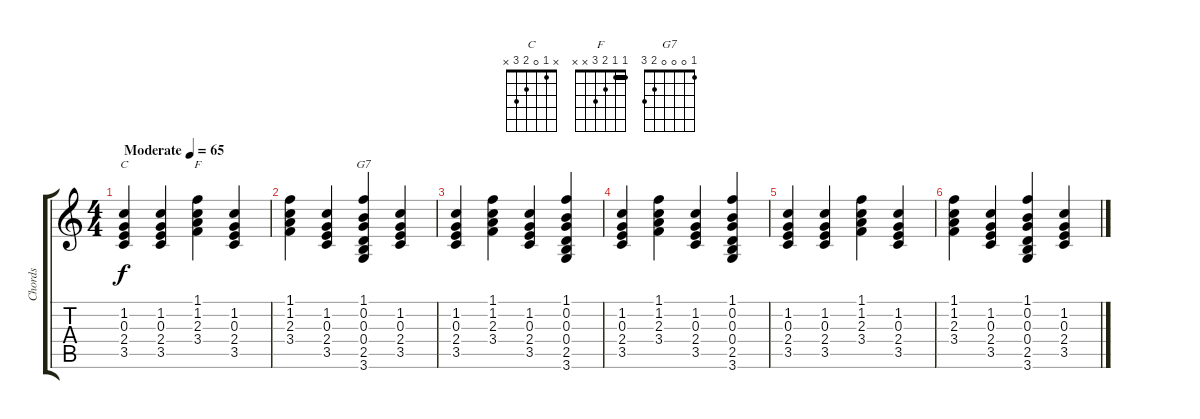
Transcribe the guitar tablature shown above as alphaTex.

\track ("Chords" "Chords") {instrument acousticguitarsteel}
\staff {score tabs}
\tuning (E4 B3 G3 D3 A2 E2) {hide}
\chord ("C" x 1 0 2 3 x)
\chord ("F" 1 1 2 3 x x) {barre 1}
\chord ("G7" 1 0 0 0 2 3)
\ts (4 4)
\tempo (65 "Moderate")
\clef g2
\ks c
(1.2 0.3 2.4 3.5).4{ch "C" dy f instrument acousticguitarsteel} (1.2 0.3 2.4 3.5).4 (1.1 1.2 2.3 3.4).4{ch "F"} (1.2 0.3 2.4 3.5).4 |
(1.1 1.2 2.3 3.4).4 (1.2 0.3 2.4 3.5).4 (1.1 0.2 0.3 0.4 2.5 3.6).4{ch "G7"} (1.2 0.3 2.4 3.5).4 |
(1.2 0.3 2.4 3.5).4 (1.1 1.2 2.3 3.4).4 (1.2 0.3 2.4 3.5).4 (1.1 0.2 0.3 0.4 2.5 3.6).4 |
(1.2 0.3 2.4 3.5).4 (1.1 1.2 2.3 3.4).4 (1.2 0.3 2.4 3.5).4 (1.1 0.2 0.3 0.4 2.5 3.6).4 |
(1.2 0.3 2.4 3.5).4 (1.2 0.3 2.4 3.5).4 (1.1 1.2 2.3 3.4).4 (1.2 0.3 2.4 3.5).4 |
(1.1 1.2 2.3 3.4).4 (1.2 0.3 2.4 3.5).4 (1.1 0.2 0.3 0.4 2.5 3.6).4 (1.2 0.3 2.4 3.5).4
